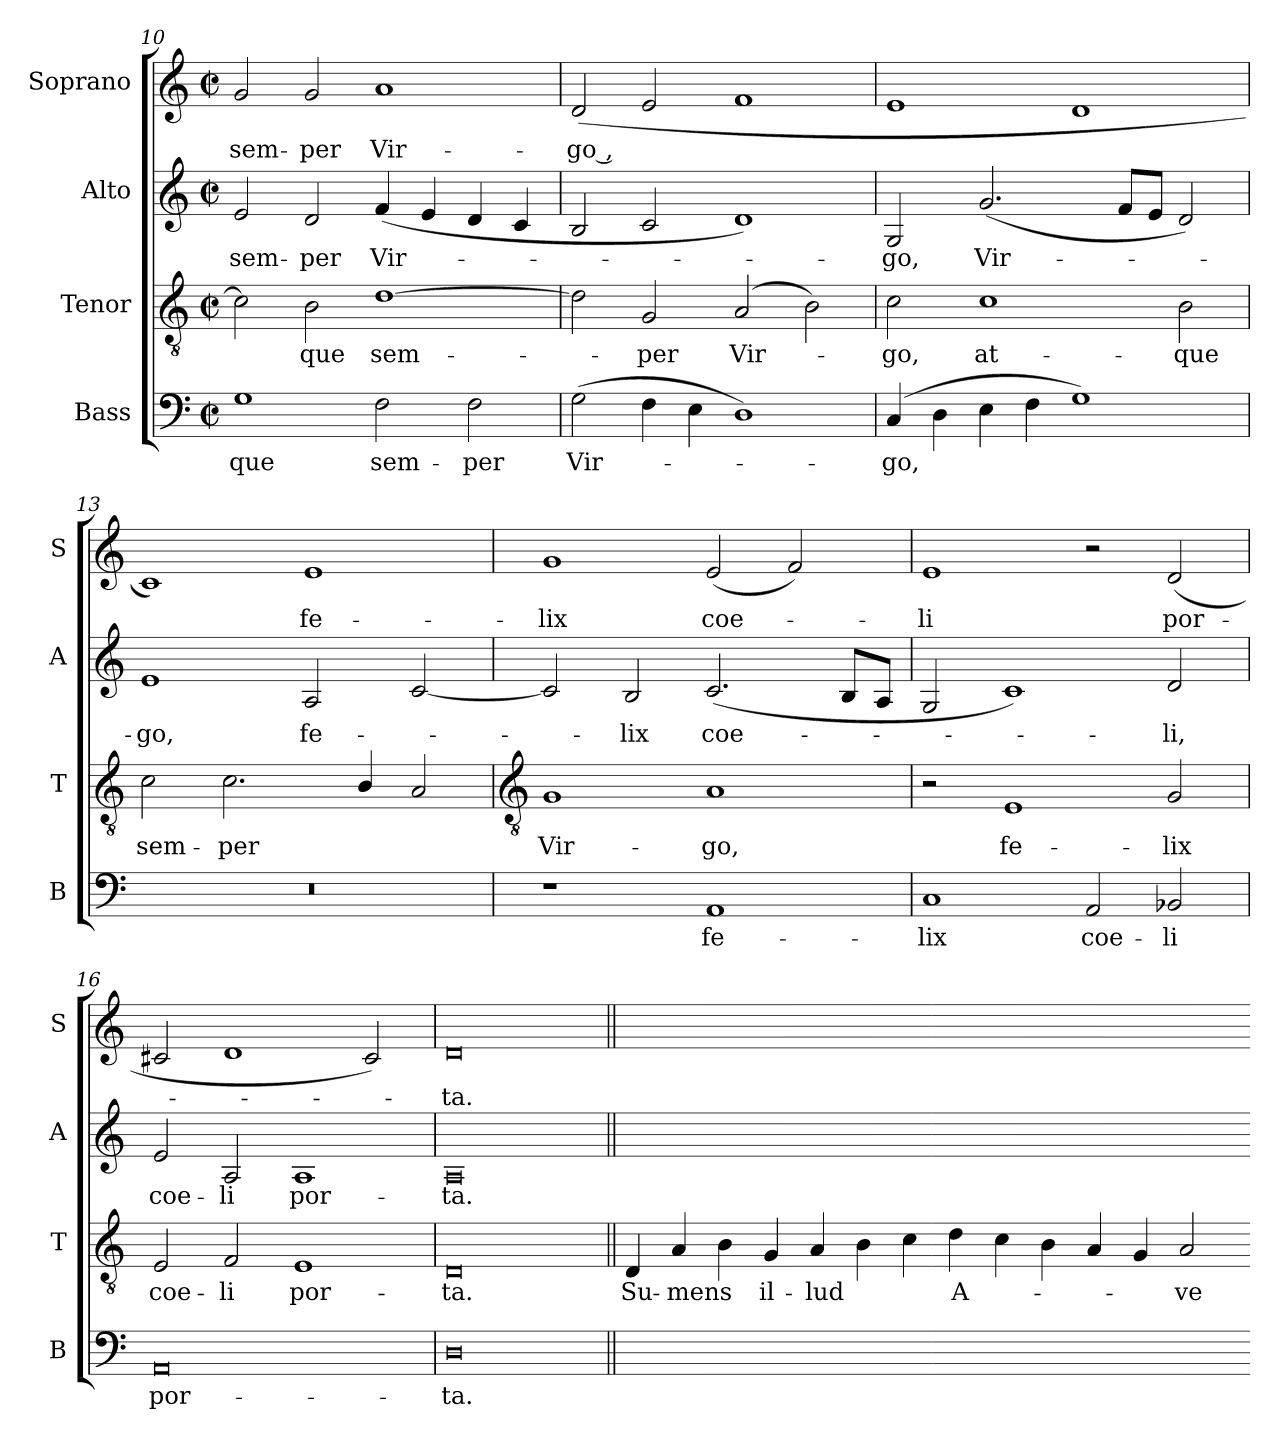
**kern	**text	**kern	**text	**kern	**text	**kern	**text
*part4	*part4	*part3	*part3	*part2	*part2	*part1	*part1
*staff4	*staff4	*staff3	*staff3	*staff2	*staff2	*staff1	*staff1
*I"Bass	*	*I"Tenor	*	*I"Alto	*	*I"Soprano	*
*I'B	*	*I'T	*	*I'A	*	*I'S	*
*clefF4	*	*clefGv2	*	*clefG2	*	*clefG2	*
*k[]	*	*k[]	*	*k[]	*	*k[]	*
*C:	*	*C:	*	*C:	*	*C:	*
*M4/2	*	*M4/2	*	*M4/2	*	*M4/2	*
*met(c|)	*	*met(c|)	*	*met(c|)	*	*met(c|)	*
=10	=10	=10	=10	=10	=10	=10	=10
!	!LO:LY:b	!	!	!	!LO:LY:b	!	!LO:LY:b
1G	-que	2c]	.	2e	sem-	2g	sem-
!	!	!	!LO:LY:b	!	!LO:LY:b	!	!LO:LY:b
.	.	2B	que	2d	-per	2g	-per
!	!LO:LY:b	!	!LO:LY:b	!	!LO:LY:b	!	!LO:LY:b
2F	sem-	[1d	sem-	(<4f	Vir-	1a	Vir-
.	.	.	.	4e	.	.	.
!	!LO:LY:b	!	!	!	!	!	!
2F	-per	.	.	4d	.	.	.
.	.	.	.	4c	.	.	.
=11	=11	=11	=11	=11	=11	=11	=11
!	!LO:LY:b	!	!	!	!	!	!LO:LY:b
(>2G	Vir-	2d]	.	2B	.	(<2d	-go ,
!	!	!	!LO:LY:b	!	!	!	!
4F	.	2G	per	2c	.	2e	.
4E	.	.	.	.	.	.	.
!	!	!	!LO:LY:b	!	!	!	!
1D)	.	(<2A	Vir-	1d)	.	1f	.
.	.	2B)	.	.	.	.	.
=12	=12	=12	=12	=12	=12	=12	=12
!	!LO:LY:b	!	!LO:LY:b	!	!LO:LY:b	!	!
(>4C	go,	2c	go,	2G	go,	1e	.
4D	.	.	.	.	.	.	.
!	!	!	!LO:LY:b	!	!LO:LY:b	!	!
4E	.	1c	at-	(<2.g	Vir-	.	.
4F	.	.	.	.	.	.	.
1G)	.	.	.	.	.	1d	.
.	.	.	.	8fL	.	.	.
.	.	.	.	8eJ	.	.	.
!	!	!	!LO:LY:b	!	!	!	!
.	.	2B	-que	2d)	.	.	.
=13	=13	=13	=13	=13	=13	=13	=13
!	!	!	!LO:LY:b	!	!LO:LY:b	!	!
0r	.	2c	sem-	1e	go,	1c)	.
!	!	!	!LO:LY:b	!	!	!	!
.	.	2.c	-per	.	.	.	.
!	!	!	!	!	!LO:LY:b	!	!LO:LY:b
.	.	.	.	2A	fe-	1e	fe-
.	.	4B/	.	.	.	.	.
.	.	2A	.	[2c	.	.	.
!!LO:LB:g=z
=14	=14	=14	=14	=14	=14	=14	=14
*	*	*clefGv2	*	*	*	*	*
!	!	!	!LO:LY:b	!	!	!	!LO:LY:b
1r	.	1G	Vir-	2c]	.	1g	-lix
!	!	!	!	!	!LO:LY:b	!	!
.	.	.	.	2B	lix	.	.
!	!LO:LY:b	!	!LO:LY:b	!	!LO:LY:b	!	!LO:LY:b
1AA	fe-	1A	-go,	(<2.c	coe-	(<2e	coe-
.	.	.	.	.	.	2f)	.
.	.	.	.	8BL	.	.	.
.	.	.	.	8AJ	.	.	.
=15	=15	=15	=15	=15	=15	=15	=15
!	!LO:LY:b	!	!	!	!	!	!LO:LY:b
1C	-lix	2r	.	2G	.	1e	li
!	!	!	!LO:LY:b	!	!	!	!
.	.	1E	fe-	1c)	.	.	.
!	!LO:LY:b	!	!	!	!	!	!
2AA	coe-	.	.	.	.	2r	.
!	!LO:LY:b	!	!LO:LY:b	!	!LO:LY:b	!	!LO:LY:b
2BB-X	-li	2G	-lix	2d	li,	(<2d	por-
=16	=16	=16	=16	=16	=16	=16	=16
!	!LO:LY:b	!	!LO:LY:b	!	!LO:LY:b	!	!
0AA	por-	2E	coe-	2e	coe-	2c#X	.
!	!	!	!LO:LY:b	!	!LO:LY:b	!	!
.	.	2F	-li	2A	-li	1d	.
!	!	!	!LO:LY:b	!	!LO:LY:b	!	!
.	.	1E	por-	1A	por-	.	.
.	.	.	.	.	.	2c#)	.
=17	=17	=17	=17	=17	=17	=17	=17
!	!LO:LY:b	!	!LO:LY:b	!	!LO:LY:b	!	!LO:LY:b
0D	-ta.	0D	-ta.	0A	-ta.	0d	ta.
=18||	=18||	=18||	=18||	=18||	=18||	=18||	=18||
!	!	!	!LO:LY:b	!	!	!	!
0.ryy	.	4D	Su-	0.ryy	.	0.ryy	.
!	!	!	!LO:LY:b	!	!	!	!
.	.	4A	-mens	.	.	.	.
.	.	4B	.	.	.	.	.
!	!	!	!LO:LY:b	!	!	!	!
.	.	4G	il-	.	.	.	.
!	!	!	!LO:LY:b	!	!	!	!
.	.	4A	-lud	.	.	.	.
.	.	4B	.	.	.	.	.
.	.	4c	.	.	.	.	.
!	!	!	!LO:LY:b	!	!	!	!
.	.	4d	A-	.	.	.	.
.	.	4c	.	.	.	.	.
.	.	4B	.	.	.	.	.
.	.	4A	.	.	.	.	.
.	.	4G	.	.	.	.	.
!	!	!	!LO:LY:b	!	!	!	!
2ryy	.	2A	ve	2ryy	.	2ryy	.
=-	=-	=-	=-	=-	=-	=-	=-
*-	*-	*-	*-	*-	*-	*-	*-
